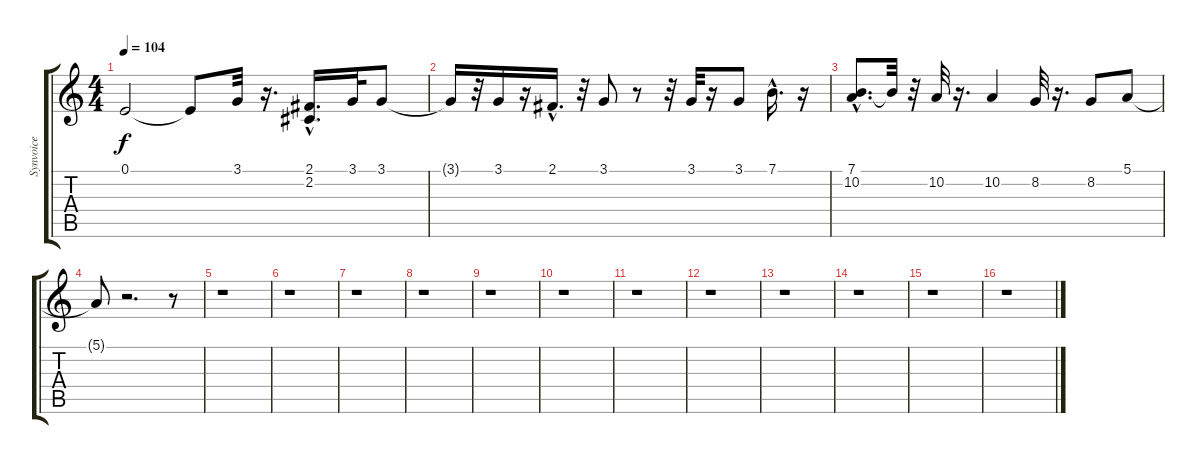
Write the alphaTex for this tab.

\track ("Synvoice" "Synvoice") {instrument synthvoice}
\staff {score tabs}
\tuning (E4 B3 G3 D3 A2 E2) {hide}
\ts (4 4)
\tempo 104
\clef g2
\ks c
0.1{t}.2{dy f} 0.1{t}.8 3.1.32 r.16{d} (2.1{hac} 2.2).16{d} 3.1.32 3.1.8 |
3.1{t}.16 r.32 3.1.16 r.16 2.1{hac}.16{d} r.32 3.1.8 r.8 r.32 3.1.32 r.16 3.1.8 7.1{hac}.16{d} r.16 |
(7.1{hac} 10.2).8{d} 7.1{t}.32 r.32 10.2.32 r.16{d} 10.2.4 8.2.32 r.16{d} 8.2.8 5.1.8 |
5.1{t}.8 r.2{d} r.8 |
r.1 |
r.1 |
r.1 |
r.1 |
r.1 |
r.1 |
r.1 |
r.1 |
r.1 |
r.1 |
r.1 |
r.1
